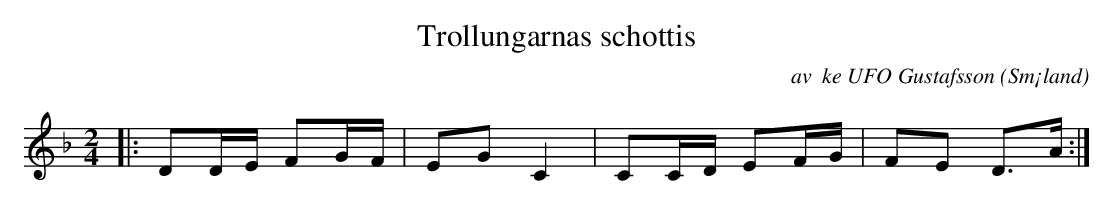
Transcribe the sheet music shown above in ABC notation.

X:1
T:Trollungarnas schottis
C:av  ke UFO Gustafsson
O:Sm¡land
M:2/4
L:1/8
K:F
|: DD/E/  FG/F/ | EG C2 | CC/D/ EF/G/ | FE D>A:|
